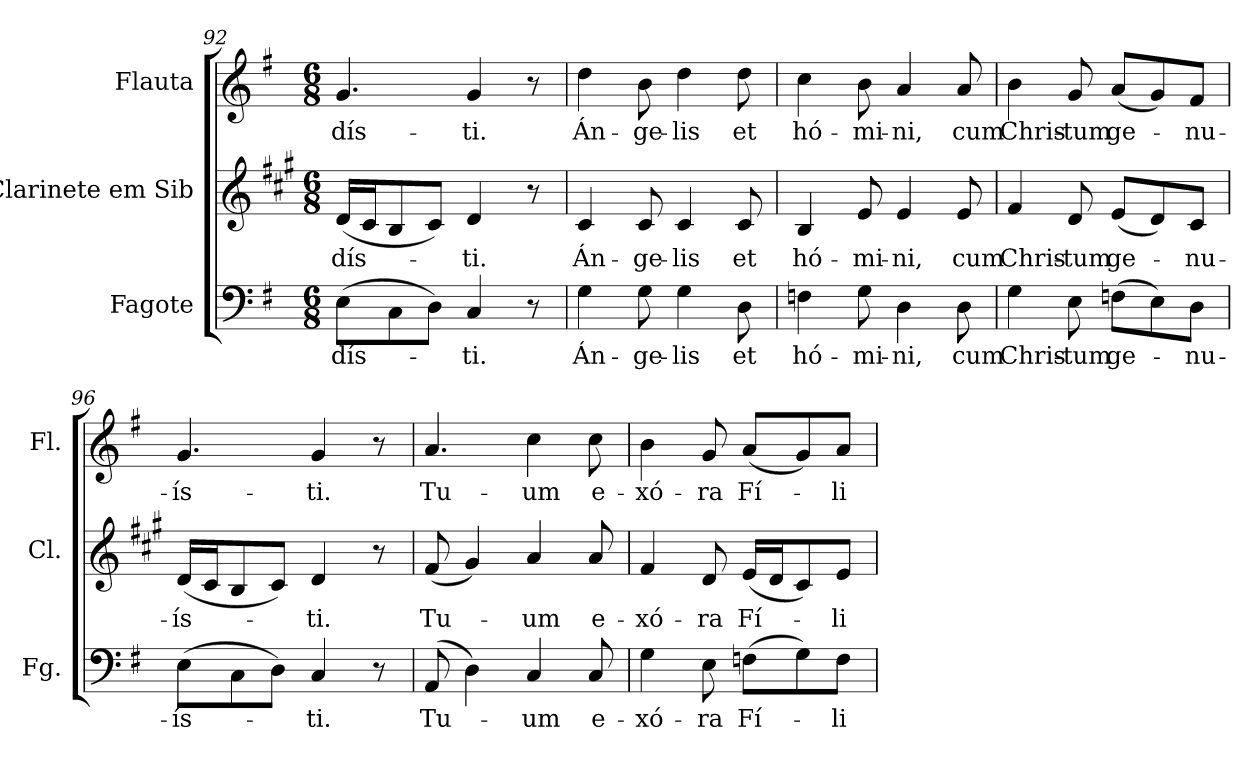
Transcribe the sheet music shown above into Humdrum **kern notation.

**kern	**text	**kern	**text	**kern	**text
*part3	*part3	*part2	*part2	*part1	*part1
*staff3	*staff3	*staff2	*staff2	*staff1	*staff1
*I"Fagote	*	*I"Clarinete em Sib	*	*I"Flauta	*
*I'Fg.	*	*I'Cl.	*	*I'Fl.	*
*clefF4	*	*clefG2	*	*clefG2	*
*	*	*ITrd1c2	*	*	*
*k[f#]	*	*k[f#]	*	*k[f#]	*
*G:	*	*G:	*	*G:	*
*M6/8	*	*M6/8	*	*M6/8	*
=92	=92	=92	=92	=92	=92
!	!LO:LY:b:color=#000000	!	!	!	!
!	!	!	!LO:LY:b:color=#000000	!	!
!	!	!	!	!	!LO:LY:b:color=#000000
(8Ei\L	-dís-	(16ci/LL	-dís-	4.gi/	-dís-
.	.	16Bi/J	.	.	.
8Ci\	.	8Ai/	.	.	.
8Di\J)	.	8Bi/J)	.	.	.
!	!LO:LY:b:color=#000000	!	!	!	!
!	!	!	!LO:LY:b:color=#000000	!	!
!	!	!	!	!	!LO:LY:b:color=#000000
4Ci/	-ti.	4ci/	-ti.	4gi/	-ti.
8r	.	8r	.	8r	.
=93	=93	=93	=93	=93	=93
!	!LO:LY:b:color=#000000	!	!	!	!
!	!	!	!LO:LY:b:color=#000000	!	!
!	!	!	!	!	!LO:LY:b:color=#000000
4Gi\	Án-	4Bi/	Án-	4ddi\	Án-
!	!LO:LY:b:color=#000000	!	!	!	!
!	!	!	!LO:LY:b:color=#000000	!	!
!	!	!	!	!	!LO:LY:b:color=#000000
8Gi\	-ge-	8Bi/	-ge-	8bi\	-ge-
!	!LO:LY:b:color=#000000	!	!	!	!
!	!	!	!LO:LY:b:color=#000000	!	!
!	!	!	!	!	!LO:LY:b:color=#000000
4Gi\	-lis	4Bi/	-lis	4ddi\	-lis
!	!LO:LY:b:color=#000000	!	!	!	!
!	!	!	!LO:LY:b:color=#000000	!	!
!	!	!	!	!	!LO:LY:b:color=#000000
8Di\	et	8Bi/	et	8ddi\	et
=94	=94	=94	=94	=94	=94
!	!LO:LY:b:color=#000000	!	!	!	!
!	!	!	!LO:LY:b:color=#000000	!	!
!	!	!	!	!	!LO:LY:b:color=#000000
4Fni\	hó-	4Ai/	hó-	4cci\	hó-
!	!LO:LY:b:color=#000000	!	!	!	!
!	!	!	!LO:LY:b:color=#000000	!	!
!	!	!	!	!	!LO:LY:b:color=#000000
8Gi\	-mi-	8di/	-mi-	8bi\	-mi-
!	!LO:LY:b:color=#000000	!	!	!	!
!	!	!	!LO:LY:b:color=#000000	!	!
!	!	!	!	!	!LO:LY:b:color=#000000
4Di\	-ni,	4di/	-ni,	4ai/	-ni,
!	!LO:LY:b:color=#000000	!	!	!	!
!	!	!	!LO:LY:b:color=#000000	!	!
!	!	!	!	!	!LO:LY:b:color=#000000
8Di\	cum	8di/	cum	8ai/	cum
!!LO:LB:g=z
=95	=95	=95	=95	=95	=95
!	!LO:LY:b:color=#000000	!	!	!	!
!	!	!	!LO:LY:b:color=#000000	!	!
!	!	!	!	!	!LO:LY:b:color=#000000
4Gi\	Chris-	4ei/	Chris-	4bi\	Chris-
!	!LO:LY:b:color=#000000	!	!	!	!
!	!	!	!LO:LY:b:color=#000000	!	!
!	!	!	!	!	!LO:LY:b:color=#000000
8Ei\	-tum	8ci/	-tum	8gi/	-tum
!	!LO:LY:b:color=#000000	!	!	!	!
!	!	!	!LO:LY:b:color=#000000	!	!
!	!	!	!	!	!LO:LY:b:color=#000000
(8Fni\L	ge-	(8di/L	ge-	(8ai/L	ge-
8Ei\)	.	8ci/)	.	8gi/)	.
!	!LO:LY:b:color=#000000	!	!	!	!
!	!	!	!LO:LY:b:color=#000000	!	!
!	!	!	!	!	!LO:LY:b:color=#000000
8Di\J	-nu-	8Bi/J	-nu-	8f#i/J	-nu-
=96	=96	=96	=96	=96	=96
!	!LO:LY:b:color=#000000	!	!	!	!
!	!	!	!LO:LY:b:color=#000000	!	!
!	!	!	!	!	!LO:LY:b:color=#000000
(8Ei\L	-ís-	(16ci/LL	-ís-	4.gi/	-ís-
.	.	16Bi/J	.	.	.
8Ci\	.	8Ai/	.	.	.
8Di\J)	.	8Bi/J)	.	.	.
!	!LO:LY:b:color=#000000	!	!	!	!
!	!	!	!LO:LY:b:color=#000000	!	!
!	!	!	!	!	!LO:LY:b:color=#000000
4Ci/	-ti.	4ci/	-ti.	4gi/	-ti.
8r	.	8r	.	8r	.
=97	=97	=97	=97	=97	=97
!	!LO:LY:b:color=#000000	!	!	!	!
!	!	!	!LO:LY:b:color=#000000	!	!
!	!	!	!	!	!LO:LY:b:color=#000000
(8AAi/	Tu-	(8ei/	Tu-	4.ai/	Tu-
4Di\)	.	4f#i/)	.	.	.
!	!LO:LY:b:color=#000000	!	!	!	!
!	!	!	!LO:LY:b:color=#000000	!	!
!	!	!	!	!	!LO:LY:b:color=#000000
4Ci/	-um	4gi/	-um	4cci\	-um
!	!LO:LY:b:color=#000000	!	!	!	!
!	!	!	!LO:LY:b:color=#000000	!	!
!	!	!	!	!	!LO:LY:b:color=#000000
8Ci/	e-	8gi/	e-	8cci\	e-
=98	=98	=98	=98	=98	=98
!	!LO:LY:b:color=#000000	!	!	!	!
!	!	!	!LO:LY:b:color=#000000	!	!
!	!	!	!	!	!LO:LY:b:color=#000000
4Gi\	-xó-	4ei/	-xó-	4bi\	-xó-
!	!LO:LY:b:color=#000000	!	!	!	!
!	!	!	!LO:LY:b:color=#000000	!	!
!	!	!	!	!	!LO:LY:b:color=#000000
8Ei\	-ra	8ci/	-ra	8gi/	-ra
!	!LO:LY:b:color=#000000	!	!	!	!
!	!	!	!LO:LY:b:color=#000000	!	!
!	!	!	!	!	!LO:LY:b:color=#000000
(8Fni\L	Fí-	(16di/LL	Fí-	(8ai/L	Fí-
.	.	16ci/J	.	.	.
8Gi\)	.	8Bi/)	.	8gi/)	.
!	!LO:LY:b:color=#000000	!	!	!	!
!	!	!	!LO:LY:b:color=#000000	!	!
!	!	!	!	!	!LO:LY:b:color=#000000
8Fi\J	-li-	8di/J	-li-	8ai/J	-li-
=	=	=	=	=	=
*-	*-	*-	*-	*-	*-
